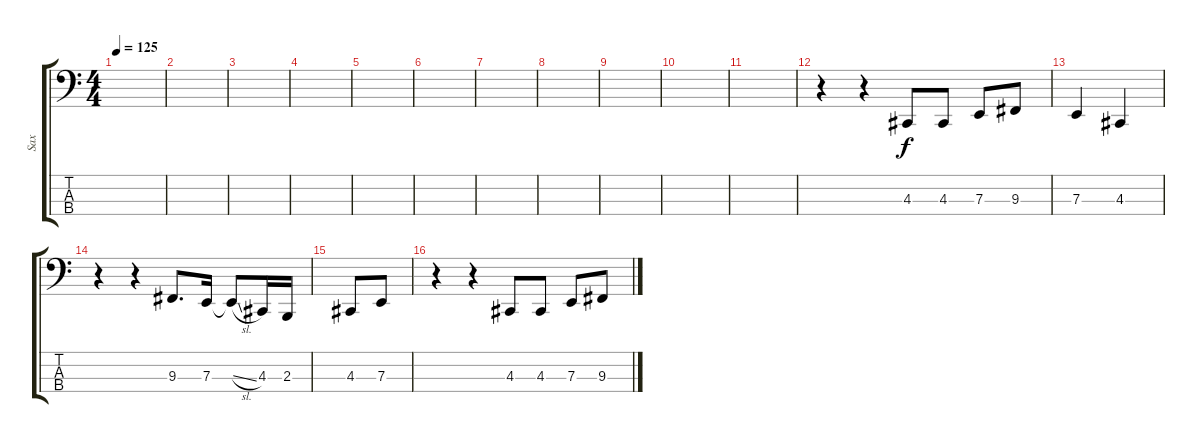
\track ("Sax" "Sax") {instrument baritonesax}
\staff {score tabs}
\tuning (G2 D2 A1 E1) {hide}
\ts (4 4)
\tempo 125
\clef f4
\ks c
|
|
|
|
|
|
|
|
|
|
|
r.4 r.4 4.3.8 4.3.8 7.3.8 9.3.8 |
7.3.4 4.3.4 |
r.4 r.4 9.3.8{d} 7.3.16 7.3{sl t}.8 4.3.16 2.3.16 |
4.3.8 7.3.8 |
r.4 r.4 4.3.8 4.3.8 7.3.8 9.3.8
